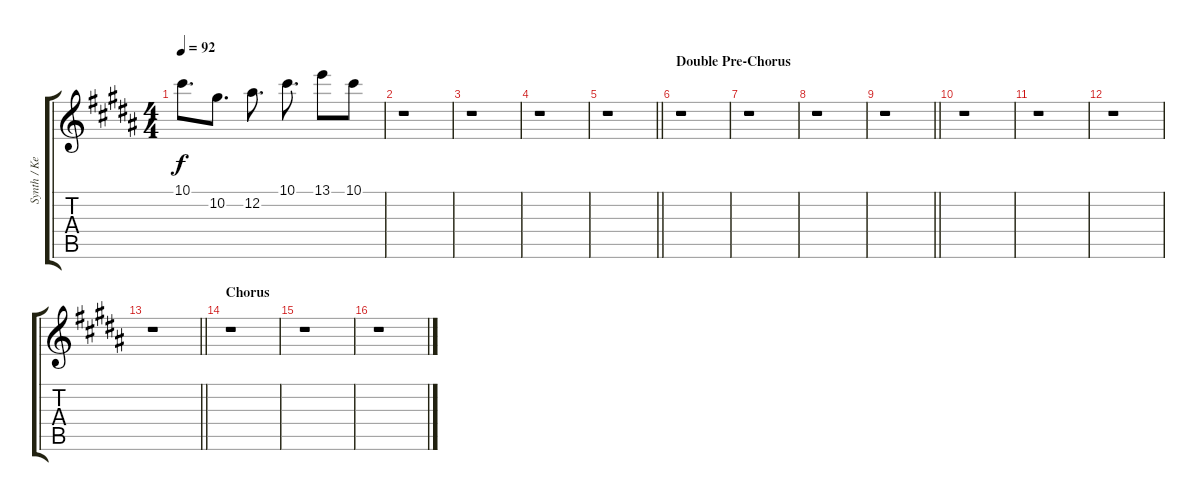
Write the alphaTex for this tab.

\track ("Synth / Keyboard III" "Synth / Ke") {instrument recorder}
\staff {score tabs}
\tuning (Eb5 Bb4 Gb4 Db4 Ab3 Db3) {hide}
\ts (4 4)
\tempo 92
\clef g2
\ks b
10.1.8{d dy f} 10.2.8{d} 12.2.8{d} 10.1.8{d} 13.1.8 10.1.8 |
r.1 |
r.1 |
r.1 |
\barLineRight lightlight
r.1 |
\section ("" "Double Pre-Chorus")
r.1 |
r.1 |
r.1 |
\barLineRight lightlight
r.1 |
r.1 |
r.1 |
r.1 |
\barLineRight lightlight
r.1 |
\section ("" "Chorus")
r.1 |
r.1 |
r.1
